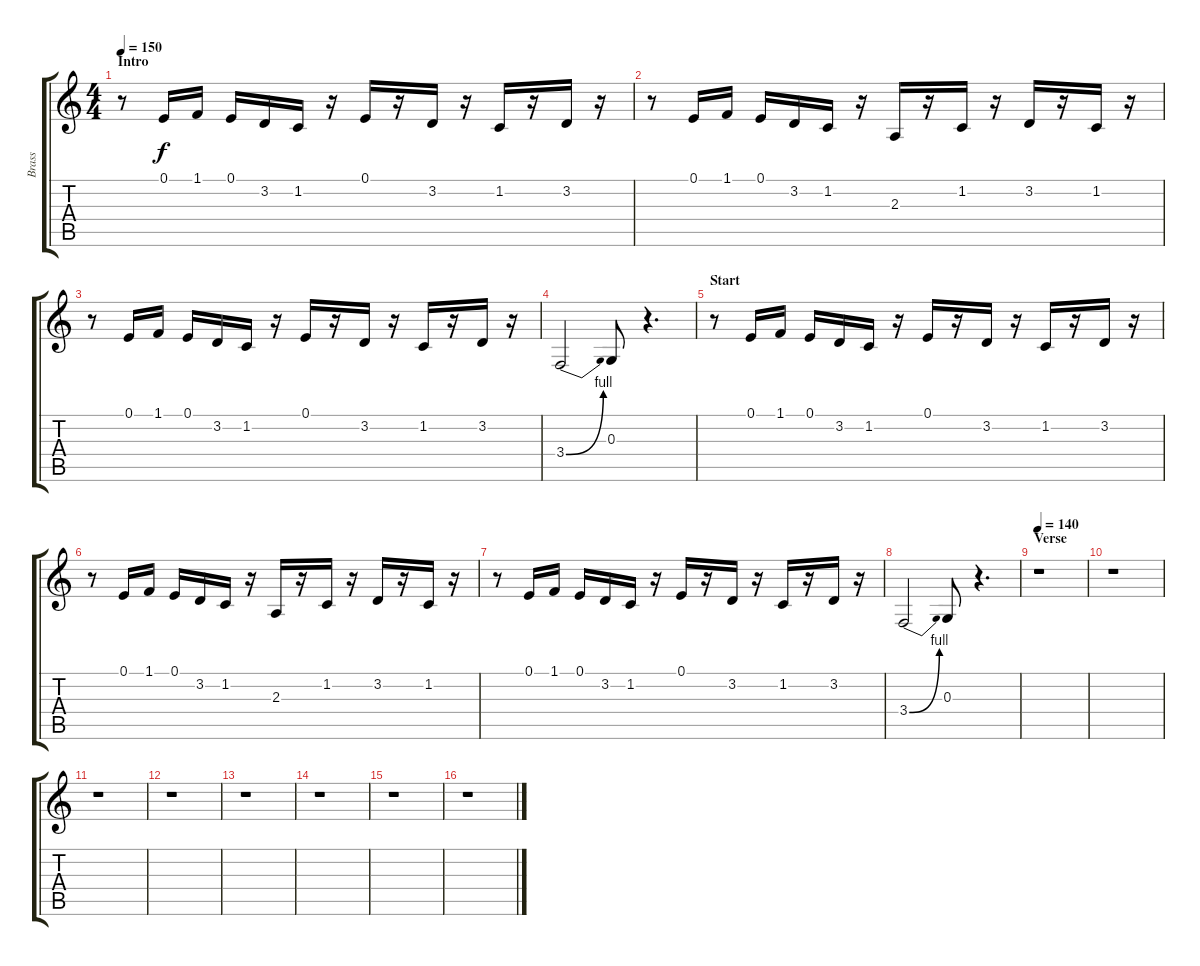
\track ("Brass" "Brass") {instrument trombone}
\staff {score tabs}
\tuning (E4 B3 G3 D3 A2 E2) {hide}
\ts (4 4)
\section ("" "Intro")
\tempo 150
\clef g2
\ks c
r.8{dy f instrument trombone} 0.1.16 1.1.16 0.1.16 3.2.16 1.2.16 r.16 0.1.16 r.16 3.2.16 r.16 1.2.16 r.16 3.2.16 r.16 |
r.8 0.1.16 1.1.16 0.1.16 3.2.16 1.2.16 r.16 2.3.16 r.16 1.2.16 r.16 3.2.16 r.16 1.2.16 r.16 |
r.8 0.1.16 1.1.16 0.1.16 3.2.16 1.2.16 r.16 0.1.16 r.16 3.2.16 r.16 1.2.16 r.16 3.2.16 r.16 |
3.4{be (bend 0 0 60 4)}.2 0.3.8 r.4{d} |
\section ("" "Start")
r.8 0.1.16 1.1.16 0.1.16 3.2.16 1.2.16 r.16 0.1.16 r.16 3.2.16 r.16 1.2.16 r.16 3.2.16 r.16 |
r.8 0.1.16 1.1.16 0.1.16 3.2.16 1.2.16 r.16 2.3.16 r.16 1.2.16 r.16 3.2.16 r.16 1.2.16 r.16 |
r.8 0.1.16 1.1.16 0.1.16 3.2.16 1.2.16 r.16 0.1.16 r.16 3.2.16 r.16 1.2.16 r.16 3.2.16 r.16 |
3.4{be (bend 0 0 60 4)}.2 0.3.8 r.4{d} |
\section ("" "Verse")
\tempo 140
r.1 |
r.1 |
r.1 |
r.1 |
r.1 |
r.1 |
r.1 |
r.1
